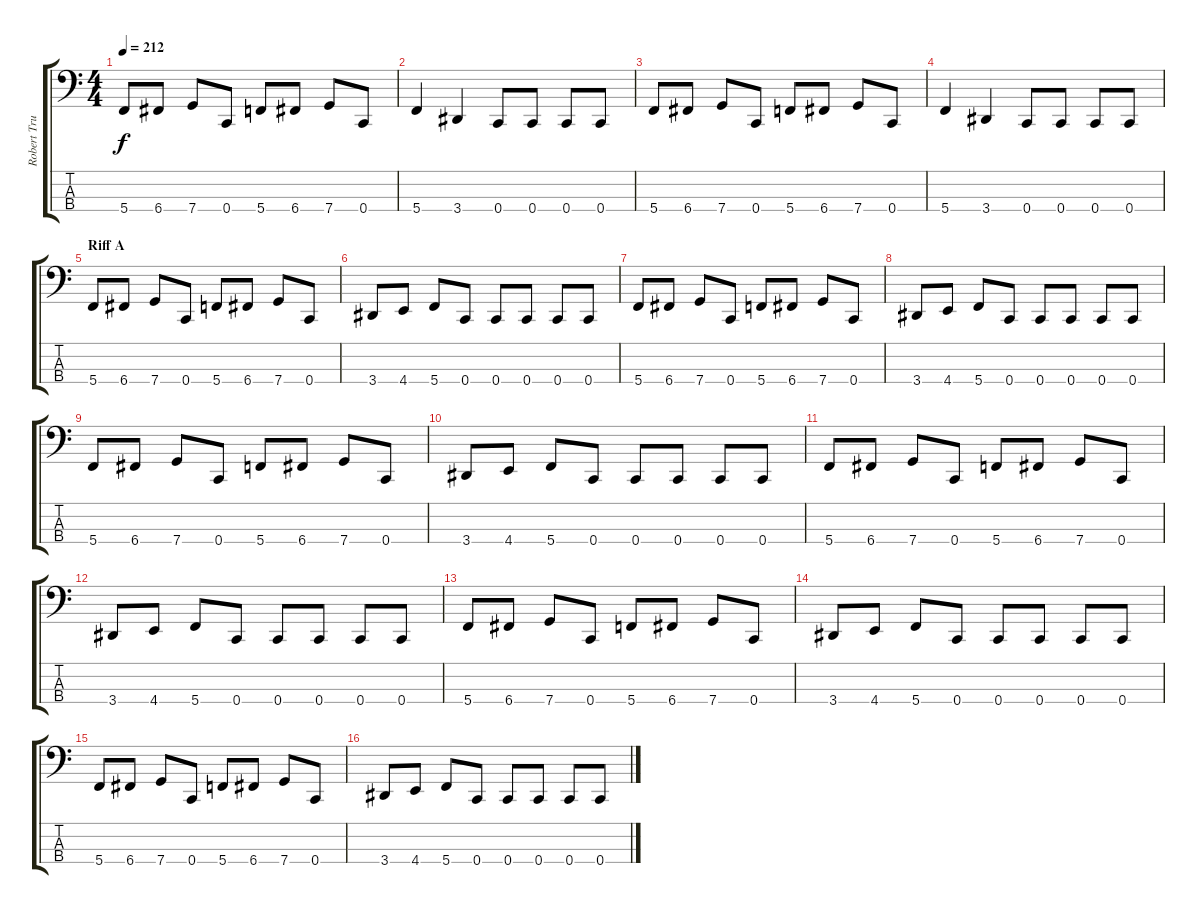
\track ("Robert Trujillo" "Robert Tru") {instrument electricbassfinger}
\staff {score tabs}
\tuning (F2 C2 G1 C1) {hide}
\ts (4 4)
\tempo 212
\clef f4
\ks c
5.4.8{dy f} 6.4.8 7.4.8 0.4.8 5.4.8 6.4.8 7.4.8 0.4.8 |
5.4.4 3.4.4 0.4.8 0.4.8 0.4.8 0.4.8 |
5.4.8 6.4.8 7.4.8 0.4.8 5.4.8 6.4.8 7.4.8 0.4.8 |
5.4.4 3.4.4 0.4.8 0.4.8 0.4.8 0.4.8 |
\section ("" "Riff A")
5.4.8 6.4.8 7.4.8 0.4.8 5.4.8 6.4.8 7.4.8 0.4.8 |
3.4.8 4.4.8 5.4.8 0.4.8 0.4.8 0.4.8 0.4.8 0.4.8 |
5.4.8 6.4.8 7.4.8 0.4.8 5.4.8 6.4.8 7.4.8 0.4.8 |
3.4.8 4.4.8 5.4.8 0.4.8 0.4.8 0.4.8 0.4.8 0.4.8 |
5.4.8 6.4.8 7.4.8 0.4.8 5.4.8 6.4.8 7.4.8 0.4.8 |
3.4.8 4.4.8 5.4.8 0.4.8 0.4.8 0.4.8 0.4.8 0.4.8 |
5.4.8 6.4.8 7.4.8 0.4.8 5.4.8 6.4.8 7.4.8 0.4.8 |
3.4.8 4.4.8 5.4.8 0.4.8 0.4.8 0.4.8 0.4.8 0.4.8 |
5.4.8 6.4.8 7.4.8 0.4.8 5.4.8 6.4.8 7.4.8 0.4.8 |
3.4.8 4.4.8 5.4.8 0.4.8 0.4.8 0.4.8 0.4.8 0.4.8 |
5.4.8 6.4.8 7.4.8 0.4.8 5.4.8 6.4.8 7.4.8 0.4.8 |
3.4.8 4.4.8 5.4.8 0.4.8 0.4.8 0.4.8 0.4.8 0.4.8
